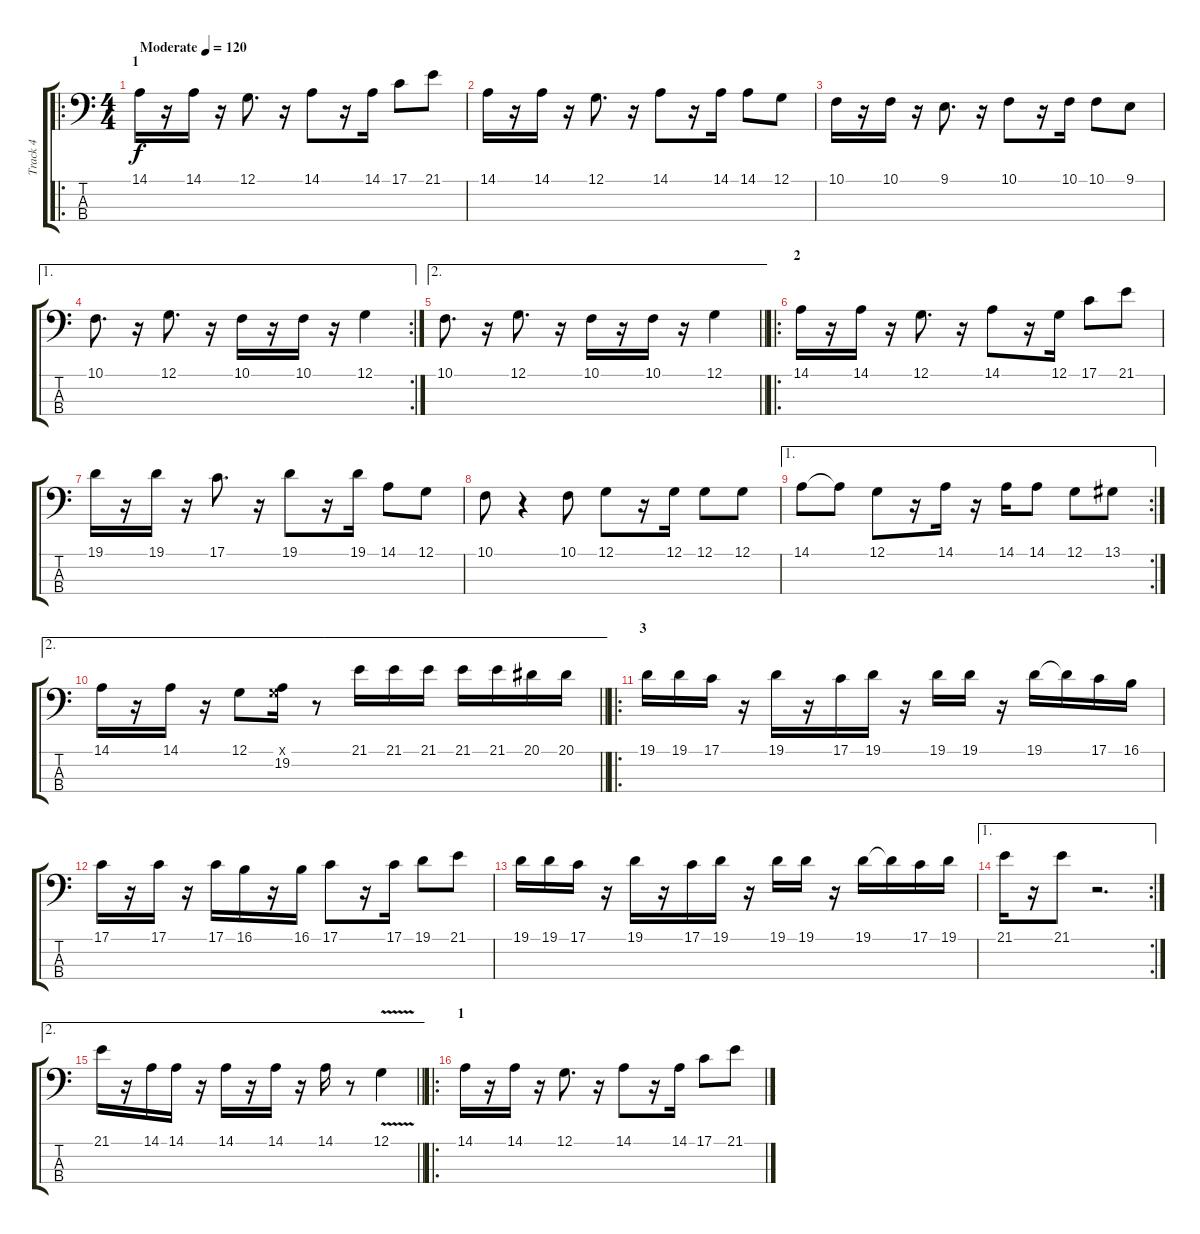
\track ("Track 4" "Track 4") {instrument recorder}
\staff {score tabs}
\tuning (G2 D2 A1 D1) {hide}
\ro
\ts (4 4)
\section ("" "1")
\tempo (120 "Moderate")
\clef f4
\ks c
14.1.16{dy f instrument recorder} r.16 14.1.16 r.16 12.1.8{d} r.16 14.1.8 r.16 14.1.16 17.1.8 21.1.8 |
14.1.16 r.16 14.1.16 r.16 12.1.8{d} r.16 14.1.8 r.16 14.1.16 14.1.8 12.1.8 |
10.1.16 r.16 10.1.16 r.16 9.1.8{d} r.16 10.1.8 r.16 10.1.16 10.1.8 9.1.8 |
\ae 1
\rc 2
10.1.8{d} r.16 12.1.8{d} r.16 10.1.16 r.16 10.1.16 r.16 12.1.4 |
\ae 2
\barLineRight lightlight
10.1.8{d} r.16 12.1.8{d} r.16 10.1.16 r.16 10.1.16 r.16 12.1.4 |
\ro
\section ("" "2")
14.1.16 r.16 14.1.16 r.16 12.1.8{d} r.16 14.1.8 r.16 12.1.16 17.1.8 21.1.8 |
19.1.16 r.16 19.1.16 r.16 17.1.8{d} r.16 19.1.8 r.16 19.1.16 14.1.8 12.1.8 |
10.1.8 r.4 10.1.8 12.1.8 r.16 12.1.16 12.1.8 12.1.8 |
\ae 1
\rc 2
14.1.8 14.1{t}.8 12.1.8 r.16 14.1.16 r.16 14.1.16 14.1.8 12.1.8 13.1.8 |
\ae 2
\barLineRight lightlight
14.1.16 r.16 14.1.16 r.16 12.1.8 (12.1{x} 19.2).16 r.8 21.1.16 21.1.16 21.1.16 21.1.16 21.1.16 20.1.16 20.1.16 |
\ro
\section ("" "3")
19.1.16 19.1.16 17.1.16 r.16 19.1.16 r.16 17.1.16 19.1.16 r.16 19.1.16 19.1.16 r.16 19.1.16 19.1{t}.16 17.1.16 16.1.16 |
17.1.16 r.16 17.1.16 r.16 17.1.16 16.1.16 r.16 16.1.16 17.1.8 r.16 17.1.16 19.1.8 21.1.8 |
19.1.16 19.1.16 17.1.16 r.16 19.1.16 r.16 17.1.16 19.1.16 r.16 19.1.16 19.1.16 r.16 19.1.16 19.1{t}.16 17.1.16 19.1.16 |
\ae 1
\rc 2
21.1.16 r.16 21.1.8 r.2{d} |
\ae 2
\barLineRight lightlight
21.1.16 r.16 14.1.16 14.1.16 r.16 14.1.16 r.16 14.1.16 r.16 14.1.16 r.8 12.1{v}.4 |
\ro
\section ("" "1")
14.1.16 r.16 14.1.16 r.16 12.1.8{d} r.16 14.1.8 r.16 14.1.16 17.1.8 21.1.8
